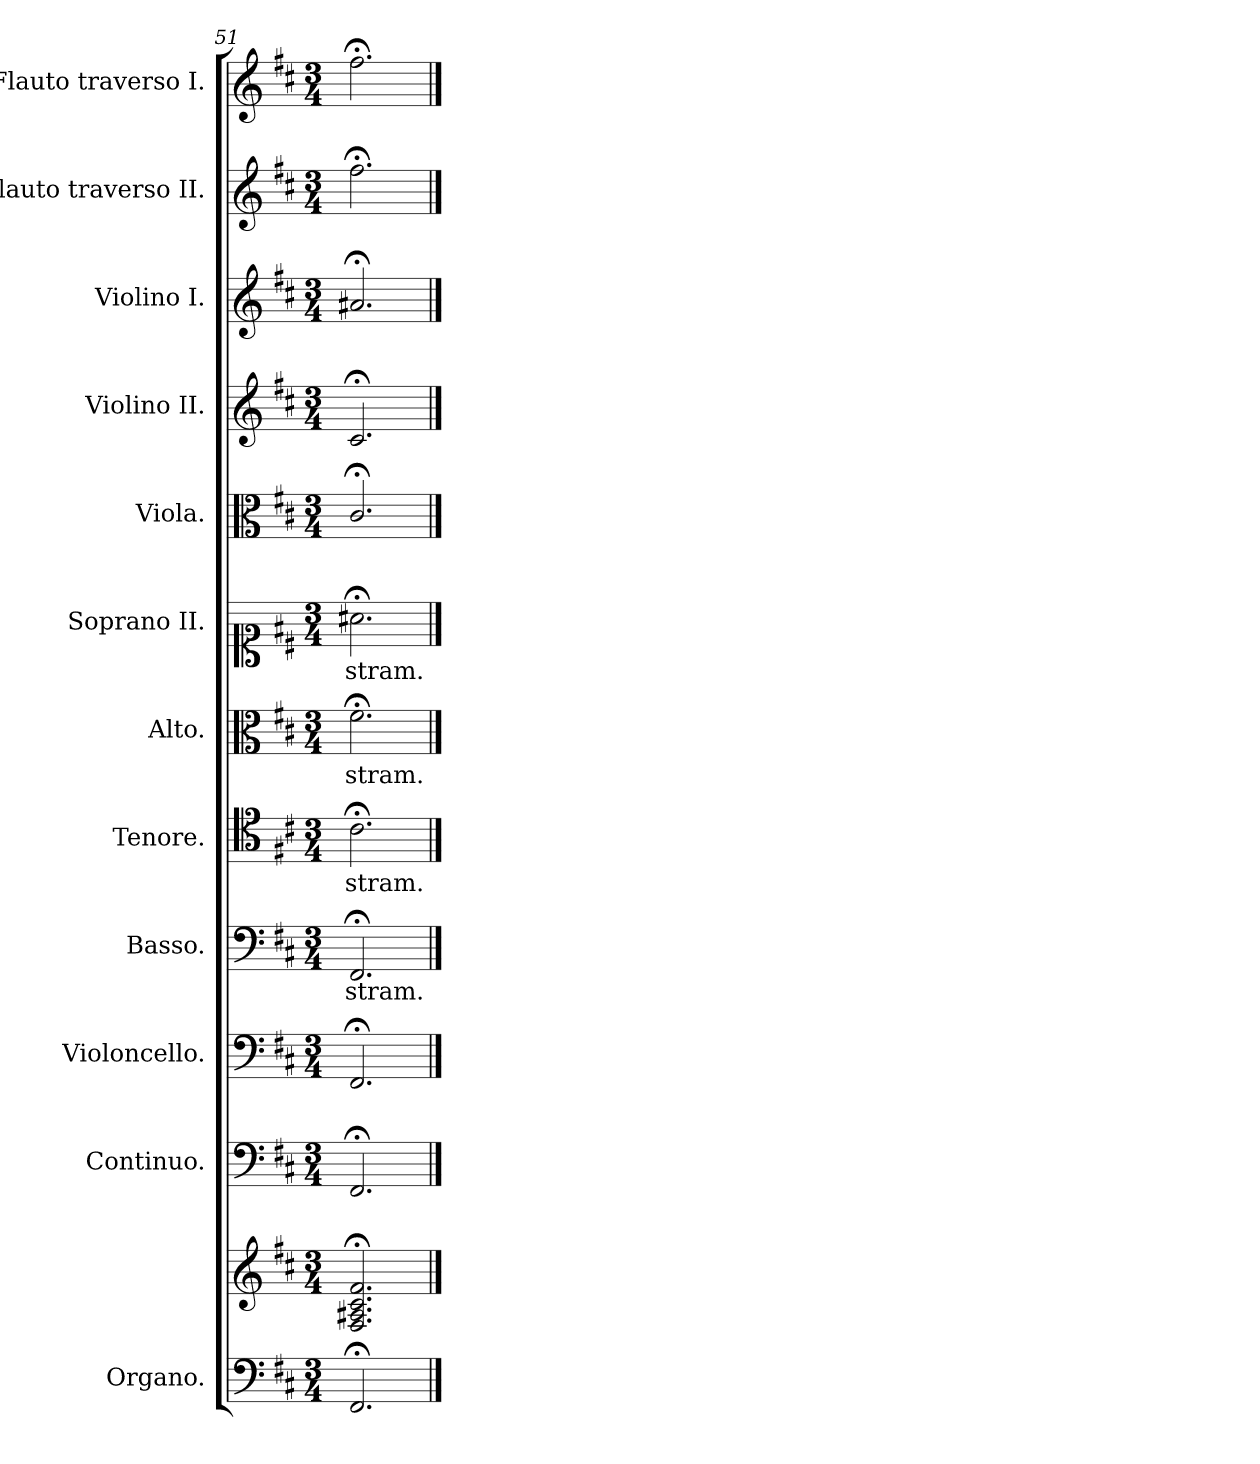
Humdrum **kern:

**kern	**kern	**kern	**kern	**kern	**text	**kern	**text	**kern	**text	**kern	**text	**kern	**kern	**kern	**kern	**kern
*part12	*part12	*part11	*part10	*part9	*part9	*part8	*part8	*part7	*part7	*part6	*part6	*part5	*part4	*part3	*part2	*part1
*staff13	*staff12	*staff11	*staff10	*staff9	*staff9	*staff8	*staff8	*staff7	*staff7	*staff6	*staff6	*staff5	*staff4	*staff3	*staff2	*staff1
*I"Organo.	*	*I"Continuo.	*I"Violoncello.	*I"Basso.	*	*I"Tenore.	*	*I"Alto.	*	*I"Soprano II.	*	*I"Viola.	*I"Violino II.	*I"Violino I.	*I"Flauto traverso II.	*I"Flauto traverso I.
*	*	*	*	*	*	*	*	*	*	*	*	*	*	*	*I'Fl	*I'Fl
*clefF4	*clefG2	*clefF4	*clefF4	*clefF4	*	*clefC4	*	*clefC3	*	*clefC1	*	*clefC3	*clefG2	*clefG2	*clefG2	*clefG2
*	*	*ITrd7c12	*	*	*	*	*	*	*	*	*	*	*	*	*	*
*k[f#c#]	*k[f#c#]	*k[f#c#]	*k[f#c#]	*k[f#c#]	*	*k[f#c#]	*	*k[f#c#]	*	*k[f#c#]	*	*k[f#c#]	*k[f#c#]	*k[f#c#]	*k[f#c#]	*k[f#c#]
*M3/4	*M3/4	*M3/4	*M3/4	*M3/4	*	*M3/4	*	*M3/4	*	*M3/4	*	*M3/4	*M3/4	*M3/4	*M3/4	*M3/4
*MM40	*MM40	*MM40	*MM40	*MM40	*	*MM40	*	*MM40	*	*MM40	*	*MM40	*MM40	*MM40	*MM40	*MM40
=51	=51	=51	=51	=51	=51	=51	=51	=51	=51	=51	=51	=51	=51	=51	=51	=51
!	!	!	!	!	!LO:LY:b	!	!LO:LY:b	!	!LO:LY:b	!	!LO:LY:b	!	!	!	!	!
2.FF#;/	2.F#/;< 2.A#X/;< 2.c#/;< 2.f#/;<	2.FFF#;</	2.FF#;</	2.FF#;</	-stram.	2.c#;<\	-stram.	2.f#;<\	-stram.	2.a#X;<\	-stram.	2.c#;</	2.c#;</	2.a#X;</	2.ff#;<\	2.ff#;<\
==	==	==	==	==	==	==	==	==	==	==	==	==	==	==	==	==
*-	*-	*-	*-	*-	*-	*-	*-	*-	*-	*-	*-	*-	*-	*-	*-	*-
